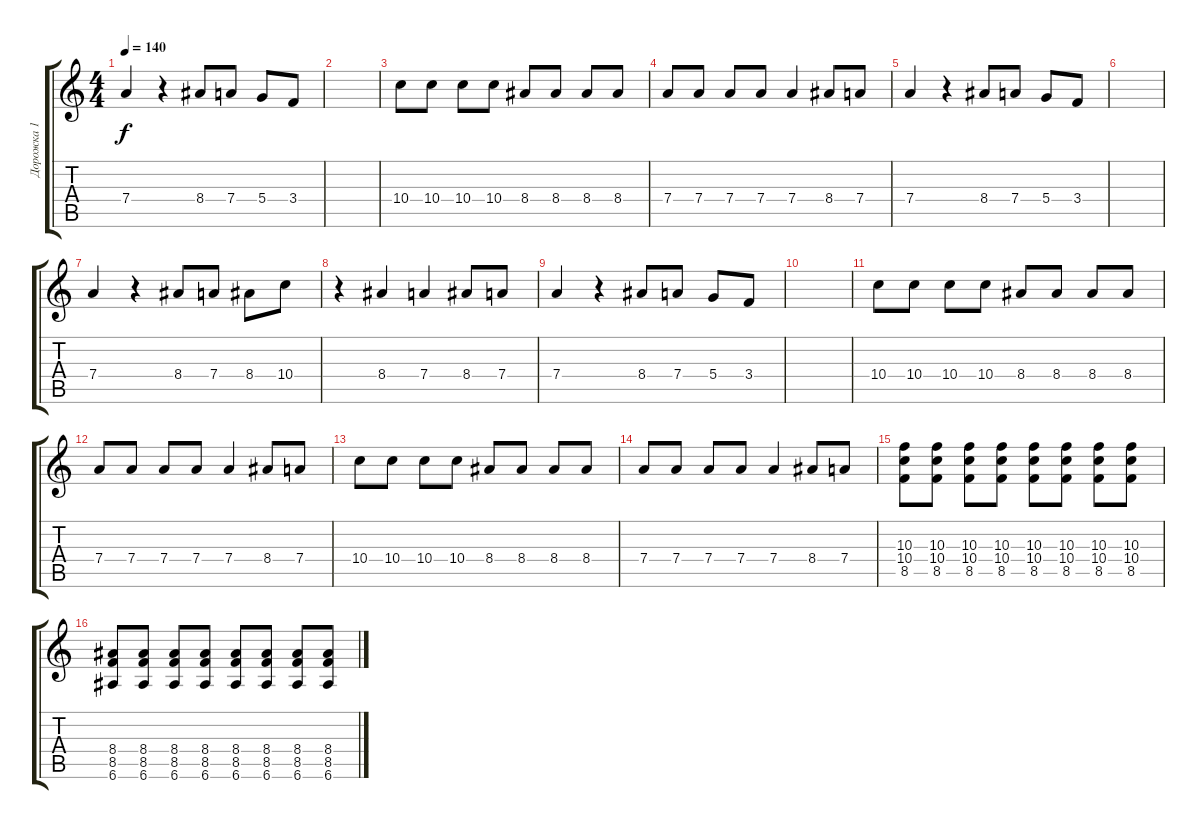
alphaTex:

\track ("Дорожка 1" "Дорожка 1") {instrument overdrivenguitar}
\staff {score tabs}
\tuning (E4 B3 G3 D3 A2 E2) {hide}
\ts (4 4)
\tempo 140
\clef g2
\ks c
7.4.4{dy f} r.4 8.4.8 7.4.8 5.4.8 3.4.8 |
|
10.4.8 10.4.8 10.4.8 10.4.8 8.4.8 8.4.8 8.4.8 8.4.8 |
7.4.8 7.4.8 7.4.8 7.4.8 7.4.4 8.4.8 7.4.8 |
7.4.4 r.4 8.4.8 7.4.8 5.4.8 3.4.8 |
|
7.4.4 r.4 8.4.8 7.4.8 8.4.8 10.4.8 |
r.4 8.4.4 7.4.4 8.4.8 7.4.8 |
7.4.4 r.4 8.4.8 7.4.8 5.4.8 3.4.8 |
|
10.4.8 10.4.8 10.4.8 10.4.8 8.4.8 8.4.8 8.4.8 8.4.8 |
7.4.8 7.4.8 7.4.8 7.4.8 7.4.4 8.4.8 7.4.8 |
10.4.8 10.4.8 10.4.8 10.4.8 8.4.8 8.4.8 8.4.8 8.4.8 |
7.4.8 7.4.8 7.4.8 7.4.8 7.4.4 8.4.8 7.4.8 |
(10.3 10.4 8.5).8 (10.3 10.4 8.5).8 (10.3 10.4 8.5).8 (10.3 10.4 8.5).8 (10.3 10.4 8.5).8 (10.3 10.4 8.5).8 (10.3 10.4 8.5).8 (10.3 10.4 8.5).8 |
(8.4 8.5 6.6).8 (8.4 8.5 6.6).8 (8.4 8.5 6.6).8 (8.4 8.5 6.6).8 (8.4 8.5 6.6).8 (8.4 8.5 6.6).8 (8.4 8.5 6.6).8 (8.4 8.5 6.6).8
